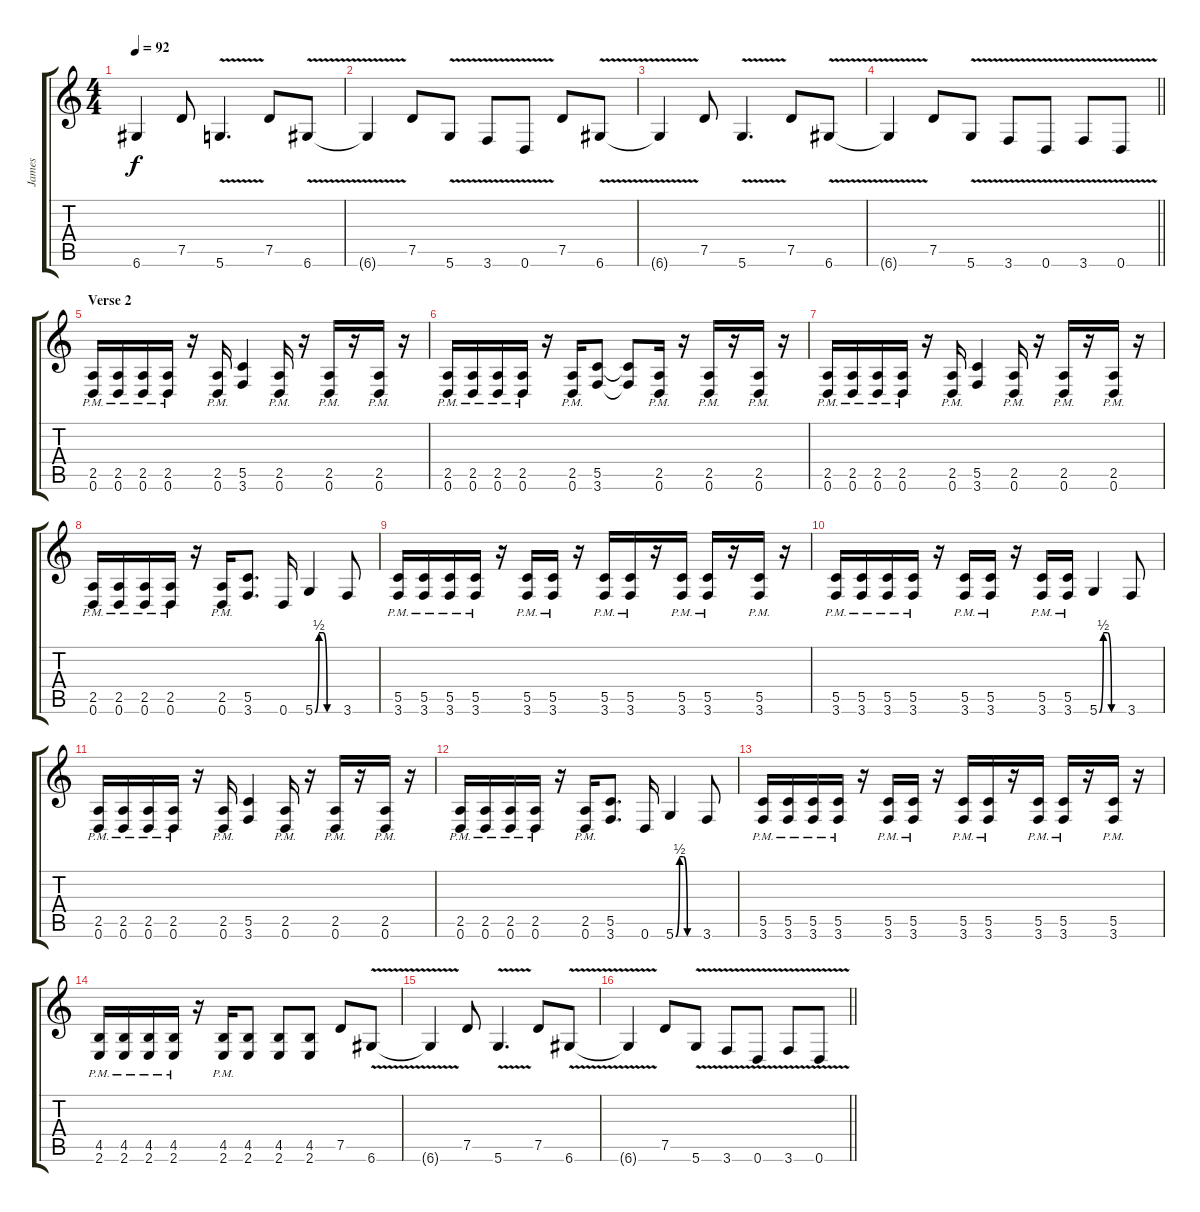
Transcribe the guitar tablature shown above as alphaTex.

\track ("James" "James") {instrument distortionguitar}
\staff {score tabs}
\tuning (D4 A3 F3 C3 G2 D2) {hide}
\ts (4 4)
\tempo 92
\clef g2
\ks c
6.6{t}.4{dy f volume 5} 7.5.8 5.6{v}.4{d} 7.5.8 6.6{v}.8 |
6.6{t}.4 7.5.8 5.6{v}.8 3.6{v}.8 0.6{v}.8 7.5.8 6.6{v}.8 |
6.6{t}.4 7.5.8 5.6{v}.4{d} 7.5.8 6.6{v}.8 |
\barLineRight lightlight
6.6{t}.4 7.5.8 5.6{v}.8 3.6{v}.8 0.6{v}.8 3.6{v}.8 0.6{v}.8 |
\section ("" "Verse 2")
(2.5{pm} 0.6{pm}).16 (2.5{pm} 0.6{pm}).16 (2.5{pm} 0.6{pm}).16 (2.5{pm} 0.6{pm}).16 r.16 (2.5{pm} 0.6{pm}).16 (5.5 3.6).4 (2.5{pm} 0.6{pm}).16 r.16 (2.5{pm} 0.6{pm}).16 r.16 (2.5{pm} 0.6{pm}).16 r.16 |
(2.5{pm} 0.6{pm}).16 (2.5{pm} 0.6{pm}).16 (2.5{pm} 0.6{pm}).16 (2.5{pm} 0.6{pm}).16 r.16 (2.5{pm} 0.6{pm}).16 (5.5 3.6).8 (5.5{t} 3.6{t}).8 (2.5{pm} 0.6{pm}).16 r.16 (2.5{pm} 0.6{pm}).16 r.16 (2.5{pm} 0.6{pm}).16 r.16 |
(2.5{pm} 0.6{pm}).16 (2.5{pm} 0.6{pm}).16 (2.5{pm} 0.6{pm}).16 (2.5{pm} 0.6{pm}).16 r.16 (2.5{pm} 0.6{pm}).16 (5.5 3.6).4 (2.5{pm} 0.6{pm}).16 r.16 (2.5{pm} 0.6{pm}).16 r.16 (2.5{pm} 0.6{pm}).16 r.16 |
(2.5{pm} 0.6{pm}).16 (2.5{pm} 0.6{pm}).16 (2.5{pm} 0.6{pm}).16 (2.5{pm} 0.6{pm}).16 r.16 (2.5{pm} 0.6{pm}).16 (5.5 3.6).8{d} 0.6.16 5.6{be (custom 0 0 10 2 20 2 30 0 60 0)}.4 3.6.8 |
(5.5{pm} 3.6{pm}).16 (5.5{pm} 3.6{pm}).16 (5.5{pm} 3.6{pm}).16 (5.5{pm} 3.6{pm}).16 r.16 (5.5{pm} 3.6{pm}).16 (5.5{pm} 3.6{pm}).16 r.16 (5.5{pm} 3.6{pm}).16 (5.5{pm} 3.6{pm}).16 r.16 (5.5{pm} 3.6{pm}).16 (5.5{pm} 3.6{pm}).16 r.16 (5.5{pm} 3.6{pm}).16 r.16 |
(5.5{pm} 3.6{pm}).16 (5.5{pm} 3.6{pm}).16 (5.5{pm} 3.6{pm}).16 (5.5{pm} 3.6{pm}).16 r.16 (5.5{pm} 3.6{pm}).16 (5.5{pm} 3.6{pm}).16 r.16 (5.5{pm} 3.6{pm}).16 (5.5{pm} 3.6{pm}).16 5.6{be (custom 0 0 10 2 20 2 30 0 60 0)}.4 3.6.8 |
(2.5{pm} 0.6{pm}).16 (2.5{pm} 0.6{pm}).16 (2.5{pm} 0.6{pm}).16 (2.5{pm} 0.6{pm}).16 r.16 (2.5{pm} 0.6{pm}).16 (5.5 3.6).4 (2.5{pm} 0.6{pm}).16 r.16 (2.5{pm} 0.6{pm}).16 r.16 (2.5{pm} 0.6{pm}).16 r.16 |
(2.5{pm} 0.6{pm}).16 (2.5{pm} 0.6{pm}).16 (2.5{pm} 0.6{pm}).16 (2.5{pm} 0.6{pm}).16 r.16 (2.5{pm} 0.6{pm}).16 (5.5 3.6).8{d} 0.6.16 5.6{be (custom 0 0 10 2 20 2 30 0 60 0)}.4 3.6.8 |
(5.5{pm} 3.6{pm}).16 (5.5{pm} 3.6{pm}).16 (5.5{pm} 3.6{pm}).16 (5.5{pm} 3.6{pm}).16 r.16 (5.5{pm} 3.6{pm}).16 (5.5{pm} 3.6{pm}).16 r.16 (5.5{pm} 3.6{pm}).16 (5.5{pm} 3.6{pm}).16 r.16 (5.5{pm} 3.6{pm}).16 (5.5{pm} 3.6{pm}).16 r.16 (5.5{pm} 3.6{pm}).16 r.16 |
(4.5{pm} 2.6{pm}).16 (4.5{pm} 2.6{pm}).16 (4.5{pm} 2.6{pm}).16 (4.5{pm} 2.6{pm}).16 r.16 (4.5{pm} 2.6{pm}).16 (4.5 2.6).8 (4.5 2.6).8 (4.5 2.6).8 7.5.8 6.6{v}.8 |
6.6{t}.4 7.5.8 5.6{v}.4{d} 7.5.8 6.6{v}.8 |
\barLineRight lightlight
6.6{t}.4 7.5.8 5.6{v}.8 3.6{v}.8 0.6{v}.8 3.6{v}.8 0.6{v}.8
